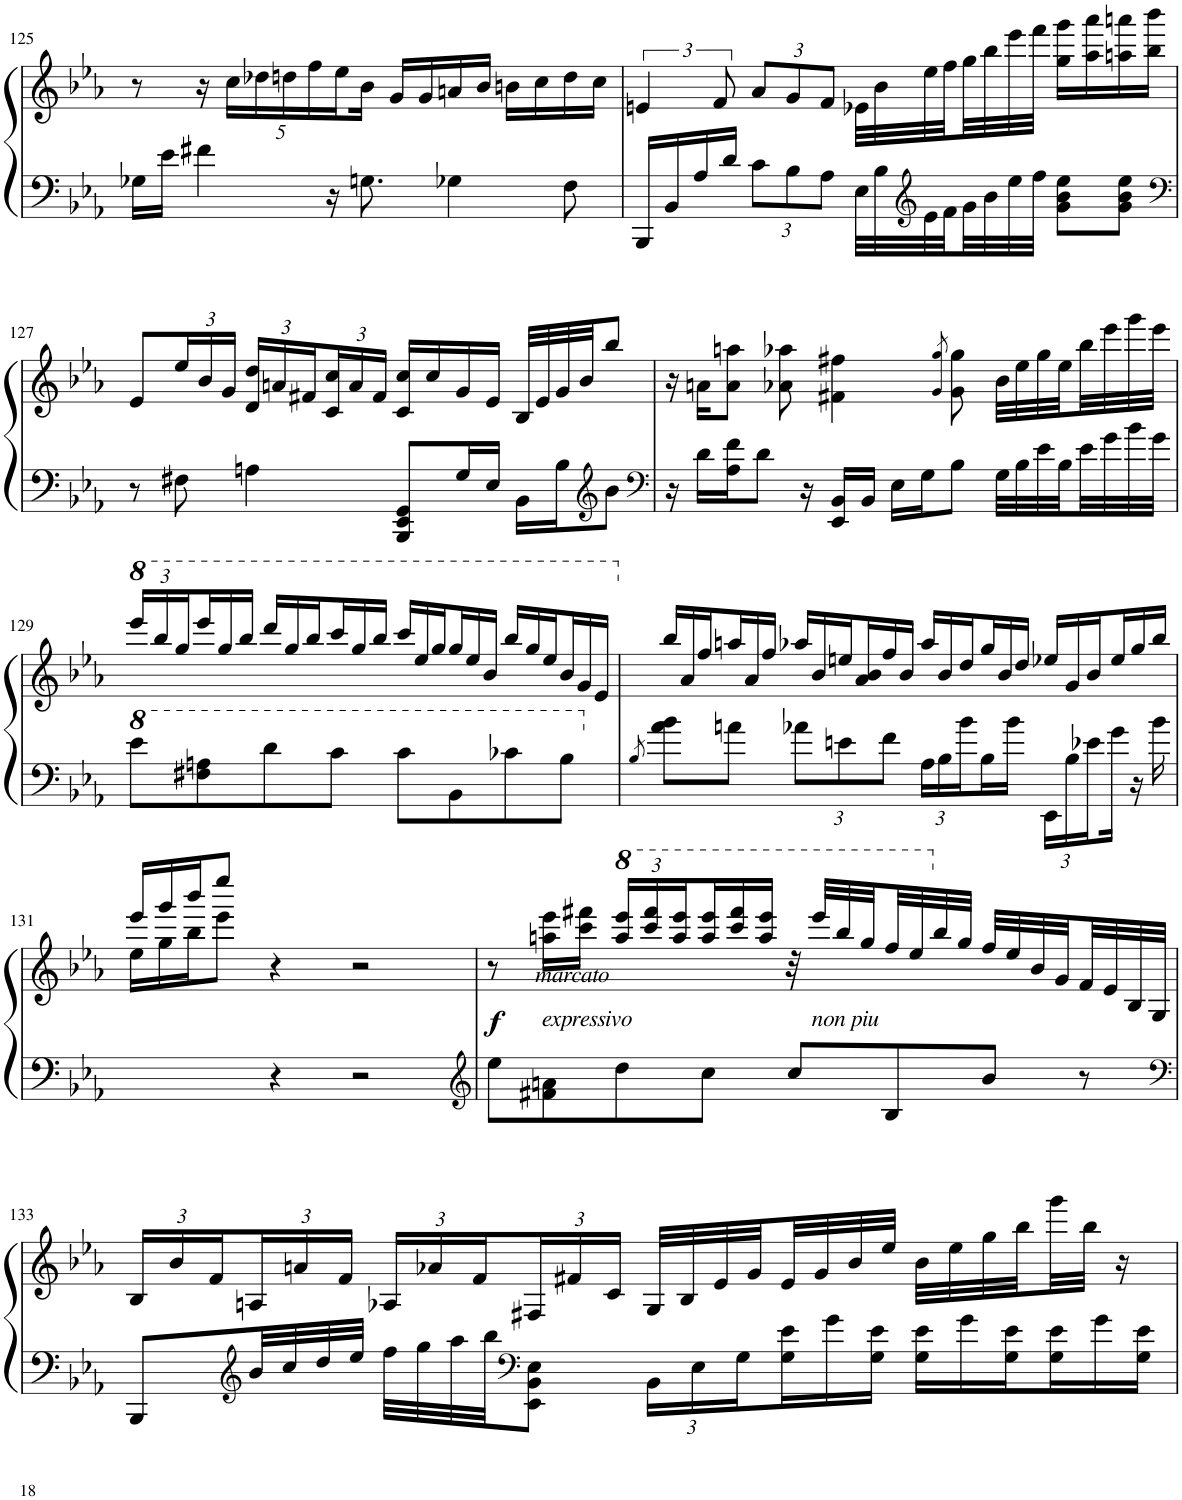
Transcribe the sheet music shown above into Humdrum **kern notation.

**kern	**kern	**dynam
*part1	*part1	*part1
*staff2	*staff1	*staff1/2
*I"Piano	*	*
*I'Pno.	*	*
!!LO:PB:g=z
*clefF4	*clefG2	*
*k[b-e-a-]	*k[b-e-a-]	*
*M4/4	*M4/4	*
=125	=125	=125
16G-X\LL	8r	.
16e-\JJ	.	.
4f#X\	16r	.
*	*Xbrackettup	*
.	20cc\LL	.
.	20dd-X\	.
.	20ddn\	.
.	20ff\	.
16r	.	.
.	20ee-\	.
8.Gn\	16b-\JJ	.
.	16g/LL	.
.	16g/	.
4G-X\	16an/	.
.	16b-/JJ	.
.	16bn\LL	.
.	16cc\	.
8F\	16dd\	.
.	16cc\JJ	.
=126	=126	=126
*	*brackettup	*
16BBB-/LL	6en/	.
16BB-/	.	.
16A-/	.	.
.	12f/	.
16d/JJ	.	.
*Xbrackettup	*Xbrackettup	*
12c\L	12a-/L	.
12B-\	12g/	.
12A-\J	12f/J	.
32E-\LLL	32e-X\LLL	.
32B-\	32b-\	.
*clefG2	*	*
32e-\	32ee-\	.
32f\	32ff\	.
32g\	32gg\	.
32b-\	32bb-\	.
32ee-\	32eee-\	.
32ff\JJJ	32fff\JJJ	.
8g\ 8b-\ 8ee-\L	16gg\ 16ggg\LL	.
.	16aa-\ 16aaa-\	.
8g\ 8b-\ 8ee-\J	16aan\ 16aaan\	.
.	16bb-\ 16bbb-\JJ	.
!!LO:LB:g=z
=127	=127	=127
*clefF4	*	*
8r	8e-/L	.
8F#X\	24ee-/L	.
.	24b-/	.
.	24g/JJ	.
4An\	24d/ 24dd/LL	.
.	24an/	.
.	24f#X/	.
.	24c/ 24cc/	.
.	24a/	.
.	24f#/JJ	.
8BBB-/ 8EE-/ 8GG/L	16c/ 16cc/LL	.
.	16cc/	.
16G/L	16g/	.
16E-/JJ	16e-/JJ	.
16BB-\LL	32B-/LLL	.
.	32e-/	.
16B-\J	32g/	.
.	32b-/JJ	.
*clefG2	*	*
8b-\J	8bb-/J	.
=128	=128	=128
*clefF4	*	*
16r	16r	.
16d\LL	16an\KL	.
16A-\ 16f\J	8a\ 8aan\J	.
8d\J	.	.
.	8a-X\ 8aa-X\	.
16r	.	.
16EE-/ 16BB-/LL	4f#X\ 4ff#X\	.
16BB-/JJ	.	.
16E-\LL	.	.
16G\J	.	.
.	8qg/ 8qgg/	.
8B-\J	8g\ 8gg\	.
32G\LLL	32b-\LLL	.
32B-\	32ee-\	.
32e-\	32gg\	.
32B-\	32ee-\	.
32e-\	32bb-\	.
32g\	32eee-\	.
32b-\	32ggg\	.
32g\JJJ	32eee-\JJJ	.
!!LO:LB:g=z
=129	=129	=129
*8va	*	*
*	*8va	*
8ee-\L	24eeee-/LL	.
.	24bbb-/	.
.	24ggg/	.
8f#X\ 8an\	24eeee-/	.
.	24ggg/	.
.	24bbb-/JJ	.
8dd\	24dddd/LL	.
.	24ggg/	.
.	24bbb-/	.
8cc\J	24cccc/	.
.	24ggg/	.
.	24bbb-/JJ	.
8cc\L	24cccc/LL	.
.	24eee-/	.
.	24ggg/	.
8B-\	24ggg/	.
.	24eee-/	.
.	24bb-/JJ	.
8cc-X\	24bbb-/LL	.
.	24ggg/	.
.	24eee-/	.
8b-\J	24bb-/	.
.	24gg/	.
.	24ee-/JJ	.
=130	=130	=130
*X8va	*	*
8qB-/	.	.
*	*X8va	*
8a-\ 8b-\L	24bb-/LL	.
.	24a-/	.
.	24ff/	.
8an\J	24aan/	.
.	24a-/	.
.	24ff/JJ	.
12a-X\L	24aa-X/LL	.
.	24b-/	.
12en\	24een/	.
.	24a-/ 24b-/	.
12f\J	24ff/	.
.	24b-/JJ	.
24A-\LL	24aa-/LL	.
24B-\	24b-/	.
24b-\	24dd/	.
16B-\	24gg/	.
.	24b-/	.
16b-\JJ	.	.
.	24dd/JJ	.
24EE-\LL	24ee-X/LL	.
24B-\	24g/	.
24e-X\	24b-/	.
*brackettup	*	*
24g\JJ	24ee-/	.
24r	24gg/	.
24b-\	24bb-/JJ	.
!!LO:LB:g=z
=131	=131	=131
*	*^	*
4ryy	24eee-/LL	24ee-\LL	.
.	24ggg/	24gg\	.
.	24bbb-/J	24bb-\J	.
.	8eeee-/J	8eee-\J	.
4r	4r	2.ryy	.
2r	2r	.	.
*	*v	*v	*
=132	=132	=132
*clefG2	*	*
!	!	!LO:DY:b
8ee-\L	8r	f
!	!LO:TX:b:i:t=expressivo	!
!	!LO:TX:b:i:t=marcato	!
8f#X\ 8an\	16aan\^^ 16eee-\^^LL	.
.	16ccc\^^ 16fff#X\^^JJ	.
*	*8va	*
8dd\	24aaa/^^ 24eeee-/^^LL	.
.	24cccc/^^ 24ffff#/^^	.
.	24aaa/^^ 24eeee-/^^	.
8cc\J	24aaa/^^ 24eeee-/^^	.
.	24cccc/^^ 24ffff#/^^	.
.	24aaa/^^ 24eeee-/^^JJ	.
8cc/L	32r	.
!	!LO:TX:b:i:t=non piu	!
.	32eeee-/LLL	.
.	32bbb-/	.
.	32ggg/	.
8B-/	32fff/	.
.	32eee-/	.
*	*X8va	*
.	32bb-/	.
.	32gg/JJJ	.
8b-/J	32ff/LLL	.
.	32ee-/	.
.	32b-/	.
.	32g/	.
8r	32f/	.
.	32e-/	.
.	32B-/	.
.	32G/JJJ	.
!!LO:LB:g=z
=133	=133	=133
*clefF4	*	*
8BBB-/L	24B-/LL	.
.	24b-/	.
.	24f/	.
*clefG2	*	*
32b-/LL	24An/	.
32cc/	.	.
.	24an/	.
32dd/	.	.
.	24f/JJ	.
32ee-/JJJ	.	.
32ff\LLL	24A-X/LL	.
32gg\	.	.
.	24a-X/	.
32aa-\	.	.
.	24f/	.
32bb-\JJ	.	.
*clefF4	*	*
8EE-\ 8BB-\ 8E-\J	24F#X/	.
.	24f#X/	.
.	24c/JJ	.
*Xbrackettup	*	*
24BB-\LL	32G/LLL	.
.	32B-/	.
24E-\	.	.
.	32e-/	.
24G\	.	.
.	32g/	.
24G\ 24e-\	32e-/	.
.	32g/	.
24g\	.	.
.	32b-/	.
24G\ 24e-\JJ	.	.
.	32ee-/JJJ	.
24G\ 24e-\LL	32b-\LLL	.
.	32ee-\	.
24g\	.	.
.	32gg\	.
24G\ 24e-\	.	.
.	32bb-\	.
24G\ 24e-\	32ggg\	.
.	32bb-\JJJ	.
24g\	.	.
.	16r	.
24G\ 24e-\JJ	.	.
=	=	=
*-	*-	*-
